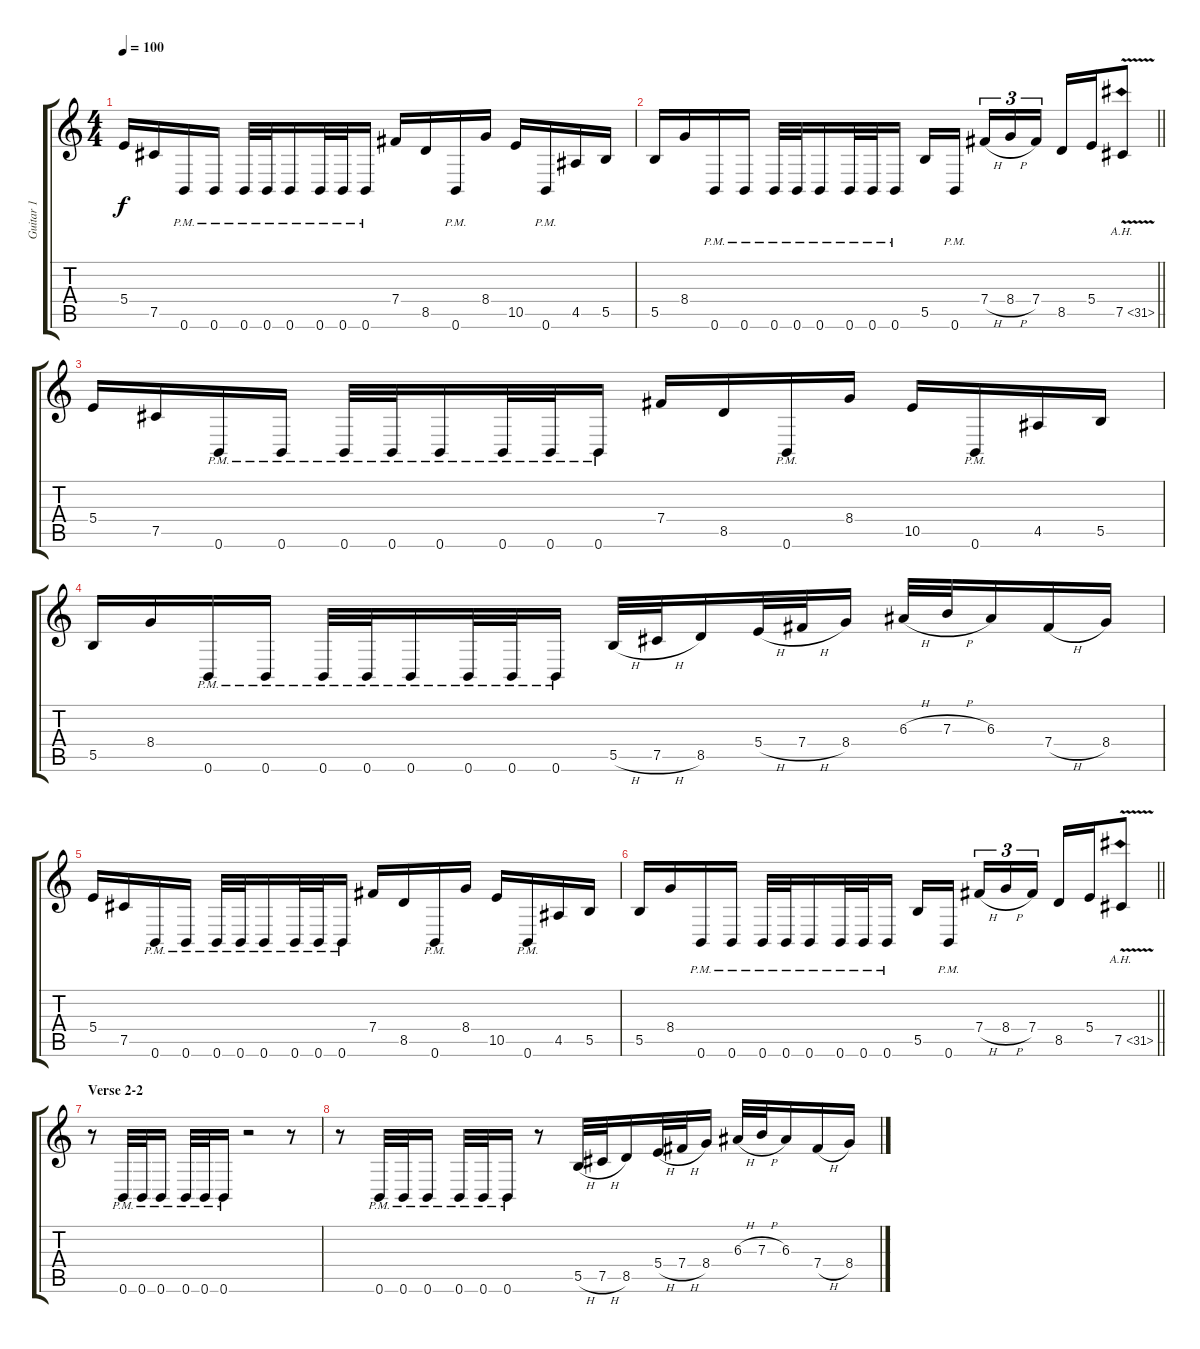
\track ("Guitar 1" "Guitar 1") {instrument distortionguitar}
\staff {score tabs}
\tuning (Db4 Ab3 E3 B2 Gb2 B1) {hide}
\ts (4 4)
\tempo 100
\clef g2
\ks c
5.4.16{dy f} 7.5.16 0.6{pm}.16 0.6{pm}.16 0.6{pm}.32 0.6{pm}.32 0.6{pm}.16 0.6{pm}.32 0.6{pm}.32 0.6{pm}.16 7.4.16 8.5.16 0.6{pm}.16 8.4.16 10.5.16 0.6{pm}.16 4.5.16 5.5.16 |
\barLineRight lightlight
5.5.16 8.4.16 0.6{pm}.16 0.6{pm}.16 0.6{pm}.32 0.6{pm}.32 0.6{pm}.16 0.6{pm}.32 0.6{pm}.32 0.6{pm}.16 5.5.16 0.6{pm}.16{beam splitsecondary} 7.4{h}.16{tu (3 2)} 8.4{h}.16{tu (3 2)} 7.4.16{tu (3 2)} 8.5.16 5.4.16 7.5{ah 24 v}.8 |
5.4.16 7.5.16 0.6{pm}.16 0.6{pm}.16 0.6{pm}.32 0.6{pm}.32 0.6{pm}.16 0.6{pm}.32 0.6{pm}.32 0.6{pm}.16 7.4.16 8.5.16 0.6{pm}.16 8.4.16 10.5.16 0.6{pm}.16 4.5.16 5.5.16 |
5.5.16 8.4.16 0.6{pm}.16 0.6{pm}.16 0.6{pm}.32 0.6{pm}.32 0.6{pm}.16 0.6{pm}.32 0.6{pm}.32 0.6{pm}.16 5.5{h}.32 7.5{h}.32 8.5.16 5.4{h}.32 7.4{h}.32 8.4.16 6.3{h}.32 7.3{h}.32 6.3.16 7.4{h}.16 8.4.16 |
5.4.16 7.5.16 0.6{pm}.16 0.6{pm}.16 0.6{pm}.32 0.6{pm}.32 0.6{pm}.16 0.6{pm}.32 0.6{pm}.32 0.6{pm}.16 7.4.16 8.5.16 0.6{pm}.16 8.4.16 10.5.16 0.6{pm}.16 4.5.16 5.5.16 |
\barLineRight lightlight
5.5.16 8.4.16 0.6{pm}.16 0.6{pm}.16 0.6{pm}.32 0.6{pm}.32 0.6{pm}.16 0.6{pm}.32 0.6{pm}.32 0.6{pm}.16 5.5.16 0.6{pm}.16{beam splitsecondary} 7.4{h}.16{tu (3 2)} 8.4{h}.16{tu (3 2)} 7.4.16{tu (3 2)} 8.5.16 5.4.16 7.5{ah 24 v}.8 |
\section ("" "Verse 2-2")
r.8 0.6{pm}.32 0.6{pm}.32 0.6{pm}.16 0.6{pm}.32 0.6{pm}.32 0.6{pm}.16 r.2 r.8 |
r.8 0.6{pm}.32 0.6{pm}.32 0.6{pm}.16 0.6{pm}.32 0.6{pm}.32 0.6{pm}.16 r.8 5.5{h}.32 7.5{h}.32 8.5.16 5.4{h}.32 7.4{h}.32 8.4.16 6.3{h}.32 7.3{h}.32 6.3.16 7.4{h}.16 8.4.16
